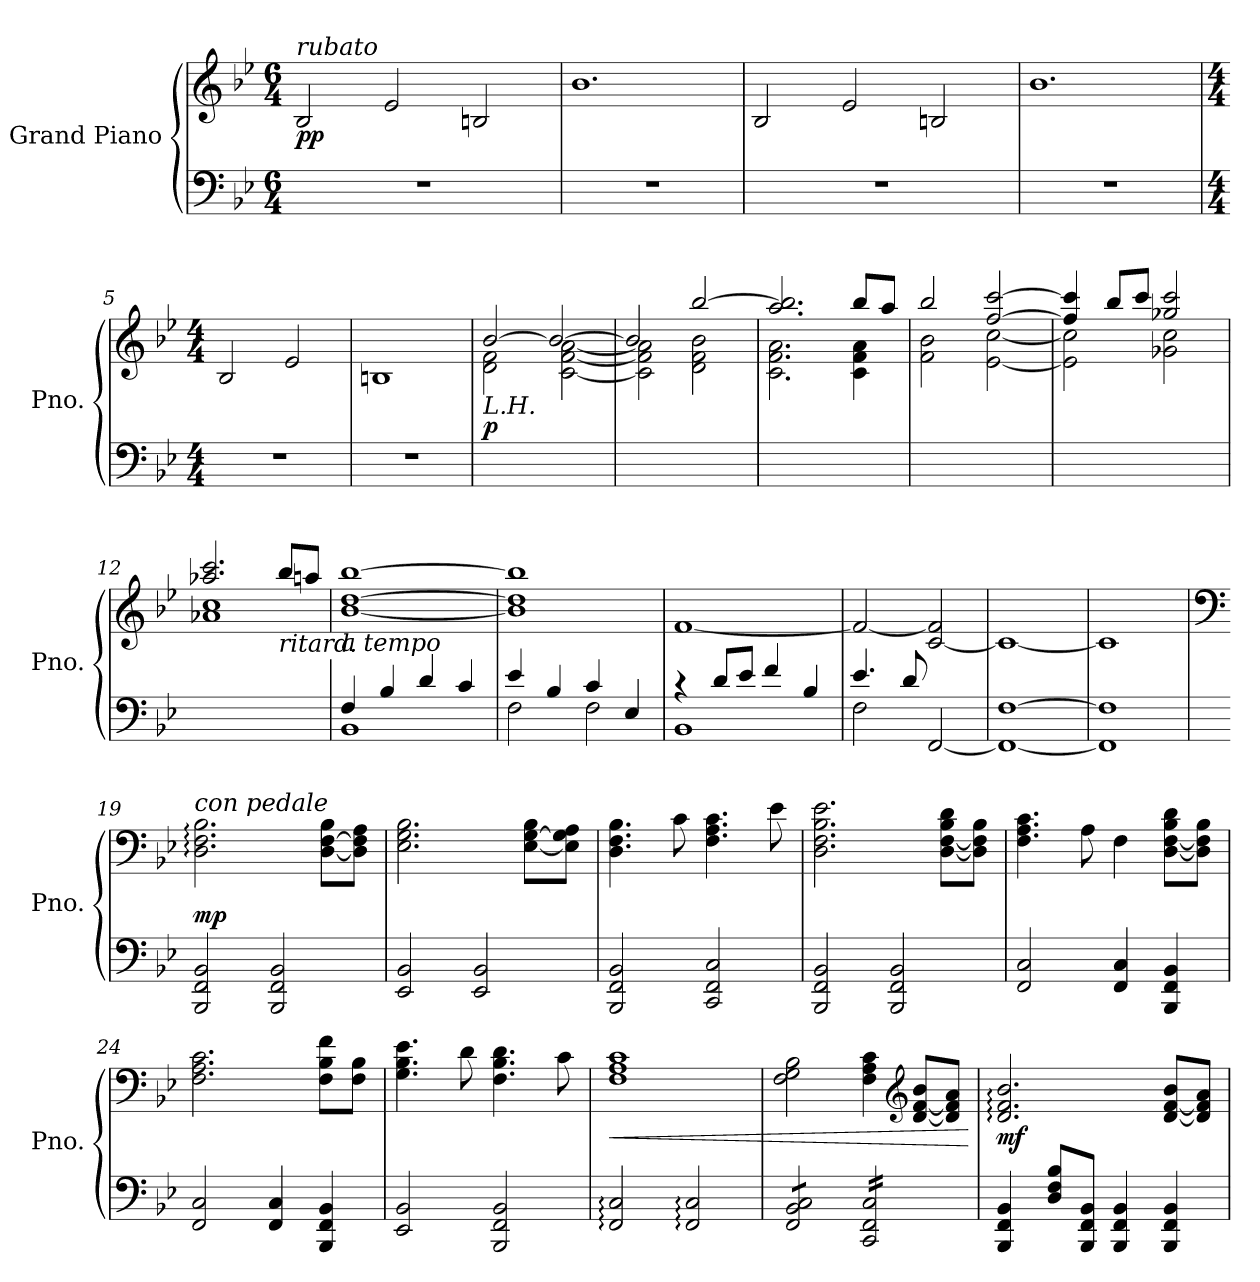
**kern	**kern	**dynam
*part1	*part1	*part1
*staff2	*staff1	*staff1/2
*I"Grand Piano	*	*
*I'Pno.	*	*
*clefF4	*clefG2	*
*k[b-e-]	*k[b-e-]	*
*M6/4	*M6/4	*
*MM104	*MM104	*
=1	=1	=1
!	!LO:TX:a:i:t=rubato	!
!	!	!LO:DY:b
1.r	2B-/	pp
.	2e-/	.
.	2Bn/	.
=2	=2	=2
1.r	1.b-	.
=3	=3	=3
1.r	2B-/	.
.	2e-/	.
.	2Bn/	.
=4	=4	=4
1.r	1.b-	.
=5	=5	=5
*M4/4	*M4/4	*
1r	2B-/	.
.	2e-/	.
=6	=6	=6
*	*MM98	*
1r	1Bn	.
=7	=7	=7
*	*^	*
!	!LO:TX:b:i:t=L.H.	!	!
!	!	!	!LO:DY:a=2
1ryy	[2b-/	2d\ 2f\	p
.	2b-/_	[2c\ [2f\ [2a\	.
=8	=8	=8	=8
1ryy	2b-/]	2c\] 2f\] 2a\]	.
.	[2bb-/	2d\ 2f\ 2b-\	.
=9	=9	=9	=9
1ryy	2.aa/ 2.bb-/]	2.c\ 2.f\ 2.a\	.
.	8bb-/L	4c\ 4f\ 4a\	.
.	8aa/J	.	.
=10	=10	=10	=10
1ryy	2bb-/	2f\ 2b-\	.
.	[2ff/ [2ccc/	[2e-\ [2cc\	.
!!LO:LB:g=z	!!
=11	=11	=11	=11
1ryy	4ff/] 4ccc/]	2e-\] 2cc\]	.
.	8bb-/L	.	.
.	8ccc/J	.	.
.	2gg-X/ 2ccc/	2g-X\ 2cc\	.
=12	=12	=12	=12
1ryy	2.aa-X/ 2.ccc/	1a-X 1cc	.
*	*MM80	*	*
!	!LO:TX:b:i:t=ritard.	!	!
.	8bb-/L	.	.
.	8aan/J	.	.
*	*v	*v	*
=13	=13	=13
*	*MM98	*
*^	*	*
!	!	!LO:TX:b:i:t=a tempo	!
4F/	1BB-	[1b- [1dd [1bb-	.
4B-/	.	.	.
4d/	.	.	.
4c/	.	.	.
=14	=14	=14	=14
4e-/	2F\	1b-] 1dd] 1bb-]	.
4B-/	.	.	.
4c/	2F\	.	.
4E-/	.	.	.
=15	=15	=15	=15
4r	1BB-	[1f	.
8d/L	.	.	.
8e-/J	.	.	.
4f/	.	.	.
4B-/	.	.	.
=16	=16	=16	=16
4.e-/	2F\	2f/_	.
8d/	.	.	.
[2FF/	2ryy	[2c/ 2f/]	.
*v	*v	*	*
=17	=17	=17
1FF_ [1F	1c_	.
=18	=18	=18
1FF] 1F]	1c]	.
!!LO:LB:g=z
=19	=19	=19
*	*clefF4	*
*	*MM104	*
!	!LO:TX:a:i:t=con pedale	!
!	!	!LO:DY:a=2
2BBB-/ 2FF/ 2BB-/	2.D\: 2.F\: 2.B-\:	mp
2BBB-/ 2FF/ 2BB-/	.	.
.	[8D\ [8F\ 8B-\L	.
.	8D\] 8F\] 8A\J	.
=20	=20	=20
2EE-/ 2BB-/	2.E-\ 2.G\ 2.B-\	.
2EE-/ 2BB-/	.	.
.	[8E-\ [8G\ 8B-\L	.
.	8E-\] 8G\] 8A\J	.
=21	=21	=21
2BBB-/ 2FF/ 2BB-/	4.D\ 4.F\ 4.B-\	.
.	8c\	.
2CC/ 2FF/ 2C/	4.F\ 4.A\ 4.c\	.
.	8e-\	.
=22	=22	=22
2BBB-/ 2FF/ 2BB-/	2.D\ 2.F\ 2.B-\ 2.e-\	.
2BBB-/ 2FF/ 2BB-/	.	.
.	[8D\ [8F\ 8B-\ 8d\L	.
.	8D\] 8F\] 8B-\J	.
=23	=23	=23
2FF/ 2C/	4.F\ 4.A\ 4.c\	.
.	8A\	.
4FF/ 4C/	4F\	.
4BBB-/ 4FF/ 4BB-/	[8D\ [8F\ 8B-\ 8d\L	.
.	8D\] 8F\] 8B-\J	.
=24	=24	=24
2FF/ 2C/	2.F\ 2.A\ 2.c\	.
4FF/ 4C/	.	.
4BBB-/ 4FF/ 4BB-/	8F\ 8B-\ 8f\L	.
.	8F\ 8B-\J	.
=25	=25	=25
2EE-/ 2BB-/	4.G\ 4.B-\ 4.e-\	.
.	8d\	.
2BBB-/ 2FF/ 2BB-/	4.F\ 4.B-\ 4.d\	.
.	8c\	.
!!LO:LB:g=z
=26	=26	=26
!	!	!LO:HP:b
2FF/: 2C/:	1F 1A 1c	<
2FF/: 2C/:	.	.
=27	=27	=27
*tremolo	*	*
8FF/ 8BB-/ 8C/L	2F\ 2G\ 2B-\	.
8FF/ 8BB-/ 8C/	.	.
8FF/ 8BB-/ 8C/	.	.
8FF/ 8BB-/ 8C/J	.	.
16CC/ 16FF/ 16C/LL	4F\ 4A\ 4c\	.
16CC/ 16FF/ 16C/	.	.
16CC/ 16FF/ 16C/	.	.
16CC/ 16FF/ 16C/	.	.
*	*clefG2	*
16CC/ 16FF/ 16C/	[8d/ [8f/ 8b-/L	.
16CC/ 16FF/ 16C/	.	.
16CC/ 16FF/ 16C/	8d/] 8f/] 8a/J	.
16CC/ 16FF/ 16C/JJ	.	.
*Xtremolo	*	*
.	.	[
=28	=28	=28
!	!	!LO:DY:b
4BBB-/ 4FF/ 4BB-/	2.d/: 2.f/: 2.b-/:	mf
8D/ 8F/ 8B-/L	.	.
8BBB-/ 8FF/ 8BB-/J	.	.
4BBB-/ 4FF/ 4BB-/	.	.
4BBB-/ 4FF/ 4BB-/	[8d/ [8f/ 8b-/L	.
.	8d/] 8f/] 8a/J	.
=	=	=
*-	*-	*-
